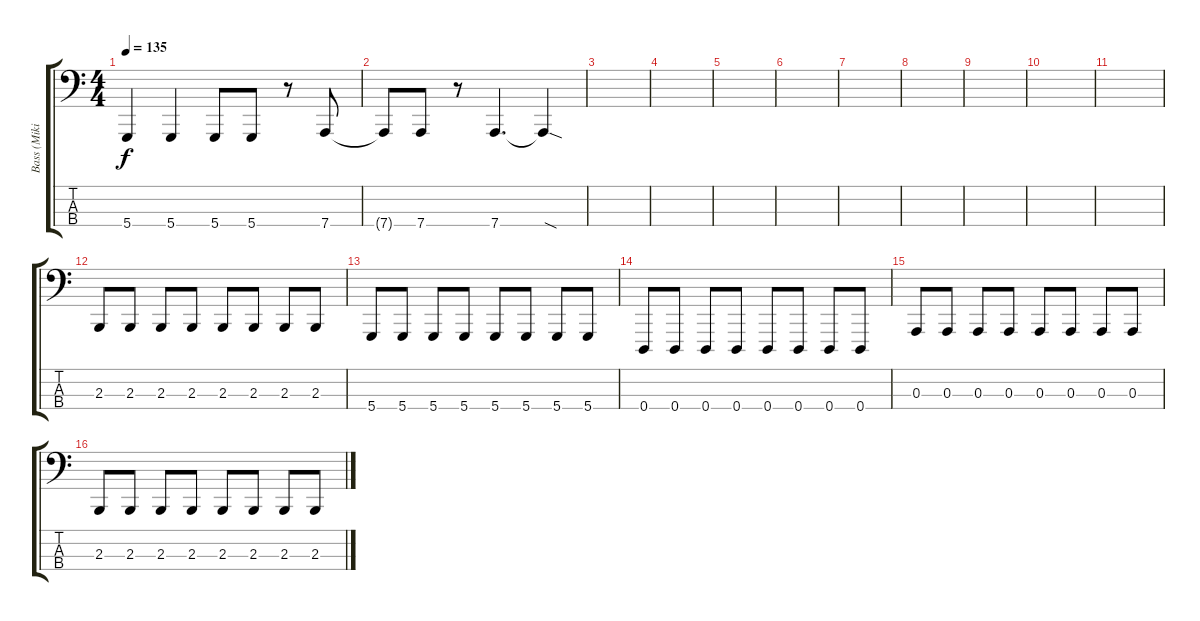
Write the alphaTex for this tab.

\track ("Bass (Miki)" "Bass (Miki") {instrument synthbrass1}
\staff {score tabs}
\tuning (G2 D2 A1 D1) {hide}
\ts (4 4)
\tempo 135
\clef f4
\ks c
5.4.4{dy f} 5.4.4 5.4.8 5.4.8 r.8 7.4.8 |
7.4{t}.8 7.4.8 r.8 7.4.4{d} 7.4{sod t}.4 |
|
|
|
|
|
|
|
|
|
2.3.8{volume 14 instrument electricbassfinger} 2.3.8 2.3.8 2.3.8 2.3.8 2.3.8 2.3.8 2.3.8 |
5.4.8 5.4.8 5.4.8 5.4.8 5.4.8 5.4.8 5.4.8 5.4.8 |
0.4.8 0.4.8 0.4.8 0.4.8 0.4.8 0.4.8 0.4.8 0.4.8 |
0.3.8 0.3.8 0.3.8 0.3.8 0.3.8 0.3.8 0.3.8 0.3.8 |
2.3.8 2.3.8 2.3.8 2.3.8 2.3.8 2.3.8 2.3.8 2.3.8
